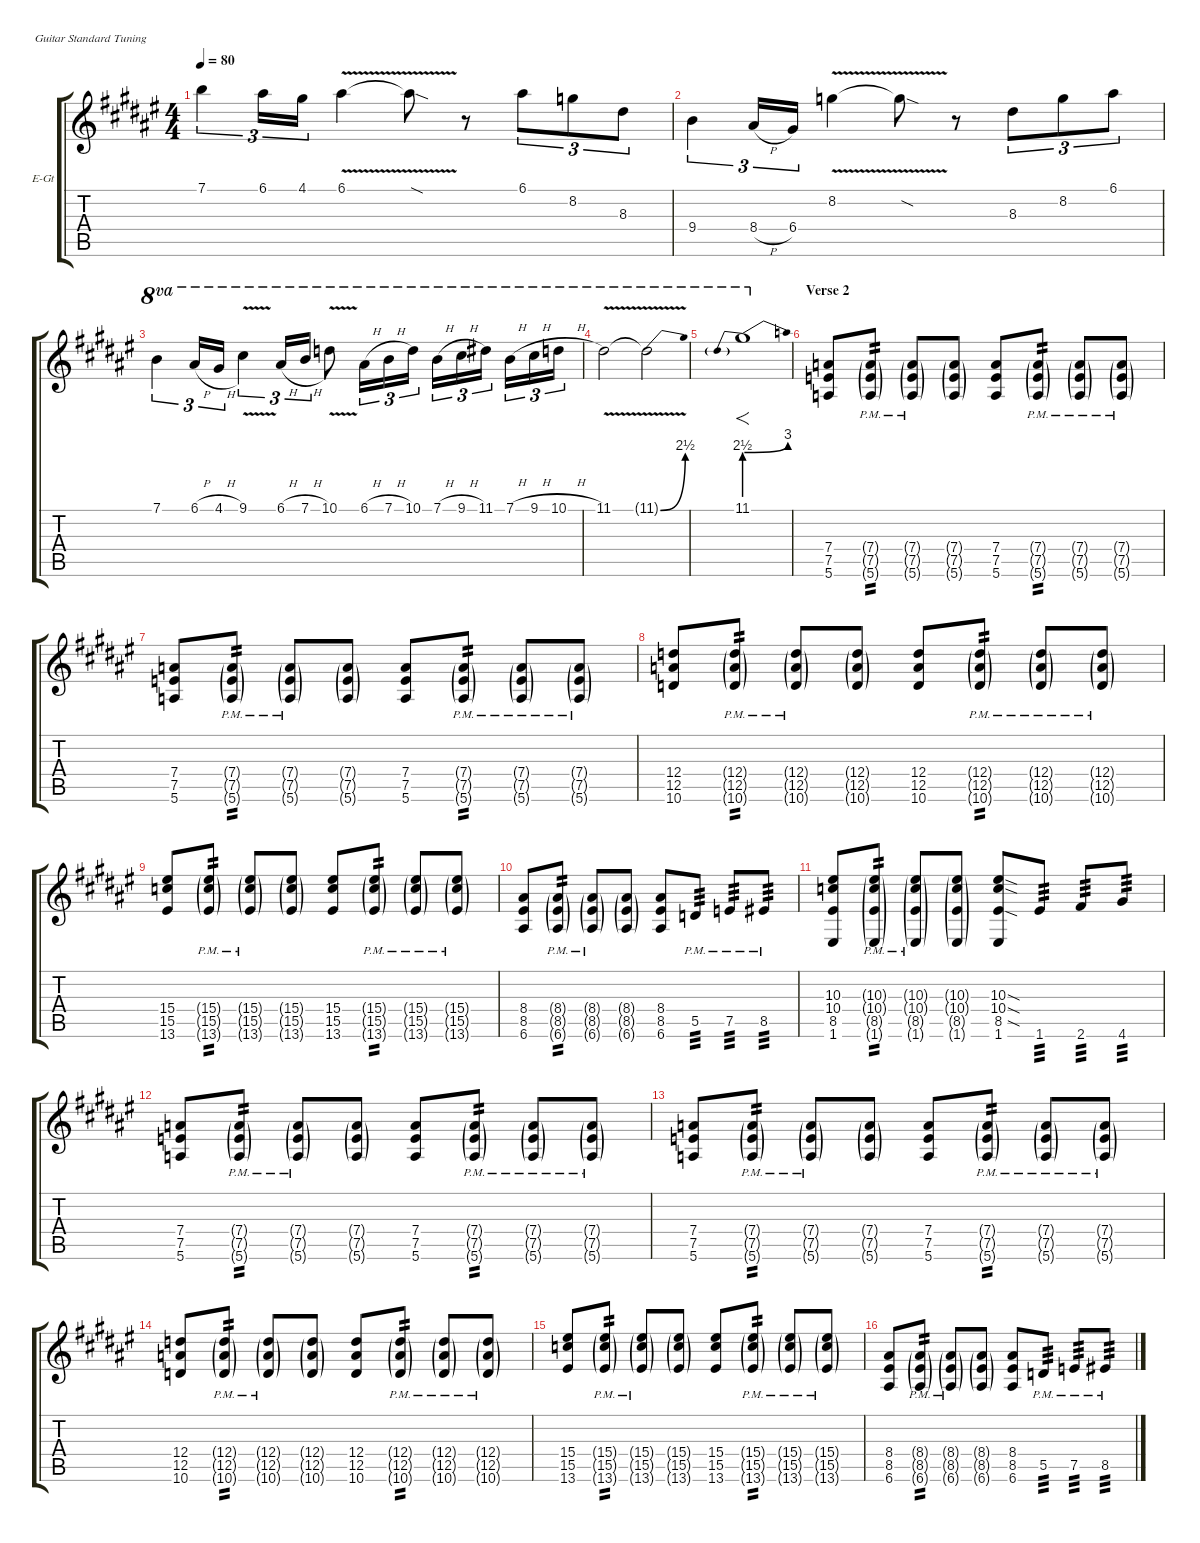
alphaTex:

\defaultSystemsLayout 4
\hideDynamics
\bracketExtendMode groupsimilarinstruments
\multiBarRest
\firstSystemTrackNameOrientation horizontal
\otherSystemsTrackNameOrientation horizontal
\track ("Electric Guitar" "E-Gt") {multiBarRest instrument overdrivenguitar}
\staff {score tabs}
\tuning (E4 B3 G3 D3 A2 E2)
\ts (4 4)
\tempo 80
\clef g2
\ks f#
7.1.4{tu (3 2) dy f} 6.1.16{tu (3 2)} 4.1.16{tu (3 2)} 6.1{v}.4 6.1{v sod t}.8 r.8 6.1.8{tu (3 2)} 8.2.8{tu (3 2)} 8.3.8{tu (3 2)} |
9.4.4{tu (3 2)} 8.4{h}.16{tu (3 2)} 6.4.16{tu (3 2)} 8.2{v}.4 8.2{v sod t}.8 r.8 8.3.8{tu (3 2)} 8.2.8{tu (3 2)} 6.1.8{tu (3 2)} |
7.1.4{tu (3 2) ot 8va} 6.1{h}.16{tu (3 2) ot 8va} 4.1{h}.16{tu (3 2) ot 8va} 9.1{v}.4{tu (3 2) ot 8va} 6.1{h}.16{tu (3 2) ot 8va} 7.1{h}.16{tu (3 2) ot 8va} 10.1{v}.8{ot 8va} 6.1{h}.16{tu (3 2) ot 8va} 7.1{h}.16{tu (3 2) ot 8va} 10.1.16{tu (3 2) ot 8va} 7.1{h}.16{tu (3 2) ot 8va} 9.1{h}.16{tu (3 2) ot 8va} 11.1.16{tu (3 2) ot 8va} 7.1{h}.16{tu (3 2) ot 8va} 9.1{h}.16{tu (3 2) ot 8va} 10.1{h}.16{tu (3 2) ot 8va} |
11.1{v}.2{ot 8va} 11.1{be (bend 0 0 60 10) t}.2{ot 8va} |
11.1{be (prebendbend 0 10 60 12)}.1{f ot 8va} |
\section ("" "Verse 2")
(7.4 7.5 5.6).8 (7.4{g pm} 7.5{g pm} 5.6{g pm}).8{tp 2 dy ff} (7.4{g pm} 7.5{g pm} 5.6{g pm}).8 (7.4{g} 7.5{g} 5.6{g}).8 (7.4 7.5 5.6).8{dy f} (7.4{g pm} 7.5{g pm} 5.6{g pm}).8{tp 2 dy ff} (7.4{g pm} 7.5{g pm} 5.6{g pm}).8 (7.4{g pm} 7.5{g pm} 5.6{g pm}).8 |
(7.4 7.5 5.6).8{dy f} (7.4{g pm} 7.5{g pm} 5.6{g pm}).8{tp 2 dy ff} (7.4{g pm} 7.5{g pm} 5.6{g pm}).8 (7.4{g} 7.5{g} 5.6{g}).8 (7.4 7.5 5.6).8{dy f} (7.4{g pm} 7.5{g pm} 5.6{g pm}).8{tp 2 dy ff} (7.4{g pm} 7.5{g pm} 5.6{g pm}).8 (7.4{g pm} 7.5{g pm} 5.6{g pm}).8 |
(12.4 12.5 10.6).8{dy f} (12.4{g pm} 12.5{g pm} 10.6{g pm}).8{tp 2 dy ff} (12.4{g pm} 12.5{g pm} 10.6{g pm}).8 (12.4{g} 12.5{g} 10.6{g}).8 (12.4 12.5 10.6).8{dy f} (12.4{g pm} 12.5{g pm} 10.6{g pm}).8{tp 2 dy ff} (12.4{g pm} 12.5{g pm} 10.6{g pm}).8 (12.4{g pm} 12.5{g pm} 10.6{g pm}).8 |
(15.4 15.5 13.6).8{dy f} (15.4{g pm} 15.5{g pm} 13.6{g pm}).8{tp 2 dy ff} (15.4{g pm} 15.5{g pm} 13.6{g pm}).8 (15.4{g} 15.5{g} 13.6{g}).8 (15.4 15.5 13.6).8{dy f} (15.4{g pm} 15.5{g pm} 13.6{g pm}).8{tp 2 dy ff} (15.4{g pm} 15.5{g pm} 13.6{g pm}).8 (15.4{g pm} 15.5{g pm} 13.6{g pm}).8 |
(8.4 8.5 6.6).8{dy f} (8.4{g pm} 8.5{g pm} 6.6{g pm}).8{tp 2 dy ff} (8.4{g pm} 8.5{g pm} 6.6{g pm}).8 (8.4{g} 8.5{g} 6.6{g}).8 (8.4 8.5 6.6).8{dy f} 5.5{pm}.8{tp 3} 7.5{pm}.8{tp 3} 8.5{pm}.8{tp 3} |
(10.3 10.4 8.5 1.6).8 (10.3{g} 10.4{g pm} 8.5{g pm} 1.6{g pm}).8{tp 2 dy mf} (10.3{g} 10.4{g pm} 8.5{g pm} 1.6{g pm}).8 (10.3{g} 10.4{g} 8.5{g} 1.6{g}).8 (10.3{sod} 10.4{sod} 8.5{sod} 1.6).8{dy f} 1.6.8{ot 8vb tp 3} 2.6.8{ot 8vb tp 3} 4.6.8{ot 8vb tp 3} |
(7.4 7.5 5.6).8 (7.4{g pm} 7.5{g pm} 5.6{g pm}).8{tp 2 dy ff} (7.4{g pm} 7.5{g pm} 5.6{g pm}).8 (7.4{g} 7.5{g} 5.6{g}).8 (7.4 7.5 5.6).8{dy f} (7.4{g pm} 7.5{g pm} 5.6{g pm}).8{tp 2 dy ff} (7.4{g pm} 7.5{g pm} 5.6{g pm}).8 (7.4{g pm} 7.5{g pm} 5.6{g pm}).8 |
(7.4 7.5 5.6).8{dy f} (7.4{g pm} 7.5{g pm} 5.6{g pm}).8{tp 2 dy ff} (7.4{g pm} 7.5{g pm} 5.6{g pm}).8 (7.4{g} 7.5{g} 5.6{g}).8 (7.4 7.5 5.6).8{dy f} (7.4{g pm} 7.5{g pm} 5.6{g pm}).8{tp 2 dy ff} (7.4{g pm} 7.5{g pm} 5.6{g pm}).8 (7.4{g pm} 7.5{g pm} 5.6{g pm}).8 |
(12.4 12.5 10.6).8{dy f} (12.4{g pm} 12.5{g pm} 10.6{g pm}).8{tp 2 dy ff} (12.4{g pm} 12.5{g pm} 10.6{g pm}).8 (12.4{g} 12.5{g} 10.6{g}).8 (12.4 12.5 10.6).8{dy f} (12.4{g pm} 12.5{g pm} 10.6{g pm}).8{tp 2 dy ff} (12.4{g pm} 12.5{g pm} 10.6{g pm}).8 (12.4{g pm} 12.5{g pm} 10.6{g pm}).8 |
(15.4 15.5 13.6).8{dy f} (15.4{g pm} 15.5{g pm} 13.6{g pm}).8{tp 2 dy ff} (15.4{g pm} 15.5{g pm} 13.6{g pm}).8 (15.4{g} 15.5{g} 13.6{g}).8 (15.4 15.5 13.6).8{dy f} (15.4{g pm} 15.5{g pm} 13.6{g pm}).8{tp 2 dy ff} (15.4{g pm} 15.5{g pm} 13.6{g pm}).8 (15.4{g pm} 15.5{g pm} 13.6{g pm}).8 |
(8.4 8.5 6.6).8{dy f} (8.4{g pm} 8.5{g pm} 6.6{g pm}).8{tp 2 dy ff} (8.4{g pm} 8.5{g pm} 6.6{g pm}).8 (8.4{g} 8.5{g} 6.6{g}).8 (8.4 8.5 6.6).8{dy f} 5.5{pm}.8{tp 3} 7.5{pm}.8{tp 3} 8.5{pm}.8{tp 3}
